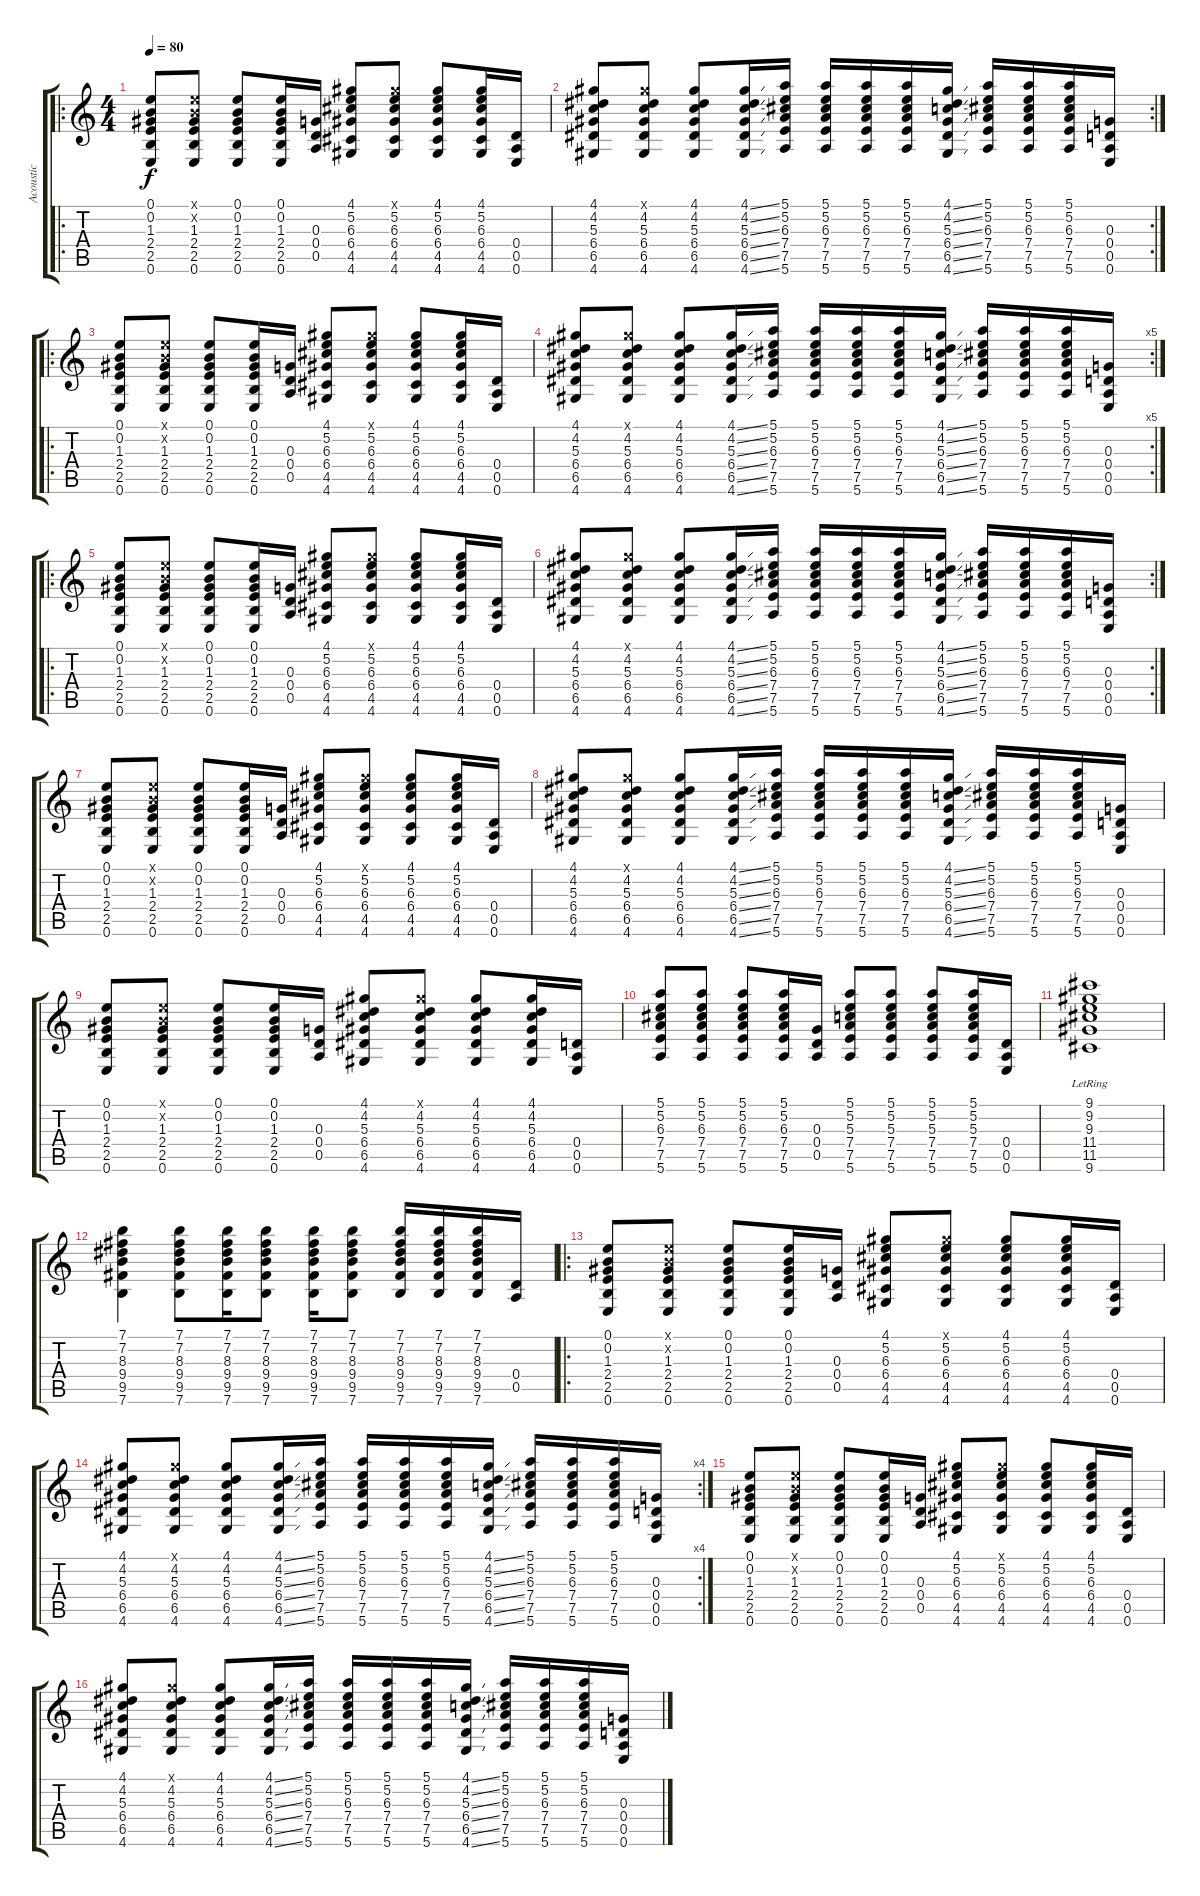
\track ("Acoustic" "Acoustic") {instrument acousticguitarsteel}
\staff {score tabs}
\tuning (E4 B3 G3 D3 A2 E2) {hide}
\ro
\ts (4 4)
\tempo 80
\clef g2
\ks c
(0.1 0.2 1.3 2.4 2.5 0.6).8{dy f instrument acousticguitarsteel} (0.1{x} 0.2{x} 1.3 2.4 2.5 0.6).8 (0.1 0.2 1.3 2.4 2.5 0.6).8 (0.1 0.2 1.3 2.4 2.5 0.6).16 (0.3 0.4 0.5).16 (4.1 5.2 6.3 6.4 4.5 4.6).8 (4.1{x} 5.2 6.3 6.4 4.5 4.6).8 (4.1 5.2 6.3 6.4 4.5 4.6).8 (4.1 5.2 6.3 6.4 4.5 4.6).16 (0.4 0.5 0.6).16 |
\rc 2
(4.1 4.2 5.3 6.4 6.5 4.6).8 (4.1{x} 4.2 5.3 6.4 6.5 4.6).8 (4.1 4.2 5.3 6.4 6.5 4.6).8 (4.1{ss} 4.2{ss} 5.3{ss} 6.4{ss} 6.5{ss} 4.6{ss}).16 (5.1 5.2 6.3 7.4 7.5 5.6).16 (5.1 5.2 6.3 7.4 7.5 5.6).16 (5.1 5.2 6.3 7.4 7.5 5.6).16 (5.1 5.2 6.3 7.4 7.5 5.6).16 (4.1{ss} 4.2{ss} 5.3{ss} 6.4{ss} 6.5{ss} 4.6{ss}).16 (5.1 5.2 6.3 7.4 7.5 5.6).16 (5.1 5.2 6.3 7.4 7.5 5.6).16 (5.1 5.2 6.3 7.4 7.5 5.6).16 (0.3 0.4 0.5 0.6).16 |
\ro
(0.1 0.2 1.3 2.4 2.5 0.6).8 (0.1{x} 0.2{x} 1.3 2.4 2.5 0.6).8 (0.1 0.2 1.3 2.4 2.5 0.6).8 (0.1 0.2 1.3 2.4 2.5 0.6).16 (0.3 0.4 0.5).16 (4.1 5.2 6.3 6.4 4.5 4.6).8 (4.1{x} 5.2 6.3 6.4 4.5 4.6).8 (4.1 5.2 6.3 6.4 4.5 4.6).8 (4.1 5.2 6.3 6.4 4.5 4.6).16 (0.4 0.5 0.6).16 |
\rc 5
(4.1 4.2 5.3 6.4 6.5 4.6).8 (4.1{x} 4.2 5.3 6.4 6.5 4.6).8 (4.1 4.2 5.3 6.4 6.5 4.6).8 (4.1{ss} 4.2{ss} 5.3{ss} 6.4{ss} 6.5{ss} 4.6{ss}).16 (5.1 5.2 6.3 7.4 7.5 5.6).16 (5.1 5.2 6.3 7.4 7.5 5.6).16 (5.1 5.2 6.3 7.4 7.5 5.6).16 (5.1 5.2 6.3 7.4 7.5 5.6).16 (4.1{ss} 4.2{ss} 5.3{ss} 6.4{ss} 6.5{ss} 4.6{ss}).16 (5.1 5.2 6.3 7.4 7.5 5.6).16 (5.1 5.2 6.3 7.4 7.5 5.6).16 (5.1 5.2 6.3 7.4 7.5 5.6).16 (0.3 0.4 0.5 0.6).16 |
\ro
(0.1 0.2 1.3 2.4 2.5 0.6).8 (0.1{x} 0.2{x} 1.3 2.4 2.5 0.6).8 (0.1 0.2 1.3 2.4 2.5 0.6).8 (0.1 0.2 1.3 2.4 2.5 0.6).16 (0.3 0.4 0.5).16 (4.1 5.2 6.3 6.4 4.5 4.6).8 (4.1{x} 5.2 6.3 6.4 4.5 4.6).8 (4.1 5.2 6.3 6.4 4.5 4.6).8 (4.1 5.2 6.3 6.4 4.5 4.6).16 (0.4 0.5 0.6).16 |
\rc 2
(4.1 4.2 5.3 6.4 6.5 4.6).8 (4.1{x} 4.2 5.3 6.4 6.5 4.6).8 (4.1 4.2 5.3 6.4 6.5 4.6).8 (4.1{ss} 4.2{ss} 5.3{ss} 6.4{ss} 6.5{ss} 4.6{ss}).16 (5.1 5.2 6.3 7.4 7.5 5.6).16 (5.1 5.2 6.3 7.4 7.5 5.6).16 (5.1 5.2 6.3 7.4 7.5 5.6).16 (5.1 5.2 6.3 7.4 7.5 5.6).16 (4.1{ss} 4.2{ss} 5.3{ss} 6.4{ss} 6.5{ss} 4.6{ss}).16 (5.1 5.2 6.3 7.4 7.5 5.6).16 (5.1 5.2 6.3 7.4 7.5 5.6).16 (5.1 5.2 6.3 7.4 7.5 5.6).16 (0.3 0.4 0.5 0.6).16 |
(0.1 0.2 1.3 2.4 2.5 0.6).8 (0.1{x} 0.2{x} 1.3 2.4 2.5 0.6).8 (0.1 0.2 1.3 2.4 2.5 0.6).8 (0.1 0.2 1.3 2.4 2.5 0.6).16 (0.3 0.4 0.5).16 (4.1 5.2 6.3 6.4 4.5 4.6).8 (4.1{x} 5.2 6.3 6.4 4.5 4.6).8 (4.1 5.2 6.3 6.4 4.5 4.6).8 (4.1 5.2 6.3 6.4 4.5 4.6).16 (0.4 0.5 0.6).16 |
(4.1 4.2 5.3 6.4 6.5 4.6).8 (4.1{x} 4.2 5.3 6.4 6.5 4.6).8 (4.1 4.2 5.3 6.4 6.5 4.6).8 (4.1{ss} 4.2{ss} 5.3{ss} 6.4{ss} 6.5{ss} 4.6{ss}).16 (5.1 5.2 6.3 7.4 7.5 5.6).16 (5.1 5.2 6.3 7.4 7.5 5.6).16 (5.1 5.2 6.3 7.4 7.5 5.6).16 (5.1 5.2 6.3 7.4 7.5 5.6).16 (4.1{ss} 4.2{ss} 5.3{ss} 6.4{ss} 6.5{ss} 4.6{ss}).16 (5.1 5.2 6.3 7.4 7.5 5.6).16 (5.1 5.2 6.3 7.4 7.5 5.6).16 (5.1 5.2 6.3 7.4 7.5 5.6).16 (0.3 0.4 0.5 0.6).16 |
(0.1 0.2 1.3 2.4 2.5 0.6).8 (0.1{x} 0.2{x} 1.3 2.4 2.5 0.6).8 (0.1 0.2 1.3 2.4 2.5 0.6).8 (0.1 0.2 1.3 2.4 2.5 0.6).16 (0.3 0.4 0.5).16 (4.1 4.2 5.3 6.4 6.5 4.6).8 (4.1{x} 4.2 5.3 6.4 6.5 4.6).8 (4.1 4.2 5.3 6.4 6.5 4.6).8 (4.1 4.2 5.3 6.4 6.5 4.6).16 (0.4 0.5 0.6).16 |
(5.1 5.2 6.3 7.4 7.5 5.6).8 (5.1 5.2 6.3 7.4 7.5 5.6).8 (5.1 5.2 6.3 7.4 7.5 5.6).8 (5.1 5.2 6.3 7.4 7.5 5.6).16 (0.3 0.4 0.5).16 (5.1 5.2 5.3 7.4 7.5 5.6).8 (5.1 5.2 5.3 7.4 7.5 5.6).8 (5.1 5.2 5.3 7.4 7.5 5.6).8 (5.1 5.2 5.3 7.4 7.5 5.6).16 (0.4 0.5 0.6).16 |
(9.1{lr} 9.2{lr} 9.3{lr} 11.4{lr} 11.5{lr} 9.6{lr}).1 |
(7.1 7.2 8.3 9.4 9.5 7.6).4 (7.1 7.2 8.3 9.4 9.5 7.6).8 (7.1 7.2 8.3 9.4 9.5 7.6).16 (7.1 7.2 8.3 9.4 9.5 7.6).8 (7.1 7.2 8.3 9.4 9.5 7.6).16 (7.1 7.2 8.3 9.4 9.5 7.6).8 (7.1 7.2 8.3 9.4 9.5 7.6).16 (7.1 7.2 8.3 9.4 9.5 7.6).16 (7.1 7.2 8.3 9.4 9.5 7.6).16 (0.4 0.5).16 |
\ro
(0.1 0.2 1.3 2.4 2.5 0.6).8 (0.1{x} 0.2{x} 1.3 2.4 2.5 0.6).8 (0.1 0.2 1.3 2.4 2.5 0.6).8 (0.1 0.2 1.3 2.4 2.5 0.6).16 (0.3 0.4 0.5).16 (4.1 5.2 6.3 6.4 4.5 4.6).8 (4.1{x} 5.2 6.3 6.4 4.5 4.6).8 (4.1 5.2 6.3 6.4 4.5 4.6).8 (4.1 5.2 6.3 6.4 4.5 4.6).16 (0.4 0.5 0.6).16 |
\rc 4
(4.1 4.2 5.3 6.4 6.5 4.6).8 (4.1{x} 4.2 5.3 6.4 6.5 4.6).8 (4.1 4.2 5.3 6.4 6.5 4.6).8 (4.1{ss} 4.2{ss} 5.3{ss} 6.4{ss} 6.5{ss} 4.6{ss}).16 (5.1 5.2 6.3 7.4 7.5 5.6).16 (5.1 5.2 6.3 7.4 7.5 5.6).16 (5.1 5.2 6.3 7.4 7.5 5.6).16 (5.1 5.2 6.3 7.4 7.5 5.6).16 (4.1{ss} 4.2{ss} 5.3{ss} 6.4{ss} 6.5{ss} 4.6{ss}).16 (5.1 5.2 6.3 7.4 7.5 5.6).16 (5.1 5.2 6.3 7.4 7.5 5.6).16 (5.1 5.2 6.3 7.4 7.5 5.6).16 (0.3 0.4 0.5 0.6).16 |
(0.1 0.2 1.3 2.4 2.5 0.6).8 (0.1{x} 0.2{x} 1.3 2.4 2.5 0.6).8 (0.1 0.2 1.3 2.4 2.5 0.6).8 (0.1 0.2 1.3 2.4 2.5 0.6).16 (0.3 0.4 0.5).16 (4.1 5.2 6.3 6.4 4.5 4.6).8 (4.1{x} 5.2 6.3 6.4 4.5 4.6).8 (4.1 5.2 6.3 6.4 4.5 4.6).8 (4.1 5.2 6.3 6.4 4.5 4.6).16 (0.4 0.5 0.6).16 |
(4.1 4.2 5.3 6.4 6.5 4.6).8 (4.1{x} 4.2 5.3 6.4 6.5 4.6).8 (4.1 4.2 5.3 6.4 6.5 4.6).8 (4.1{ss} 4.2{ss} 5.3{ss} 6.4{ss} 6.5{ss} 4.6{ss}).16 (5.1 5.2 6.3 7.4 7.5 5.6).16 (5.1 5.2 6.3 7.4 7.5 5.6).16 (5.1 5.2 6.3 7.4 7.5 5.6).16 (5.1 5.2 6.3 7.4 7.5 5.6).16 (4.1{ss} 4.2{ss} 5.3{ss} 6.4{ss} 6.5{ss} 4.6{ss}).16 (5.1 5.2 6.3 7.4 7.5 5.6).16 (5.1 5.2 6.3 7.4 7.5 5.6).16 (5.1 5.2 6.3 7.4 7.5 5.6).16 (0.3 0.4 0.5 0.6).16
